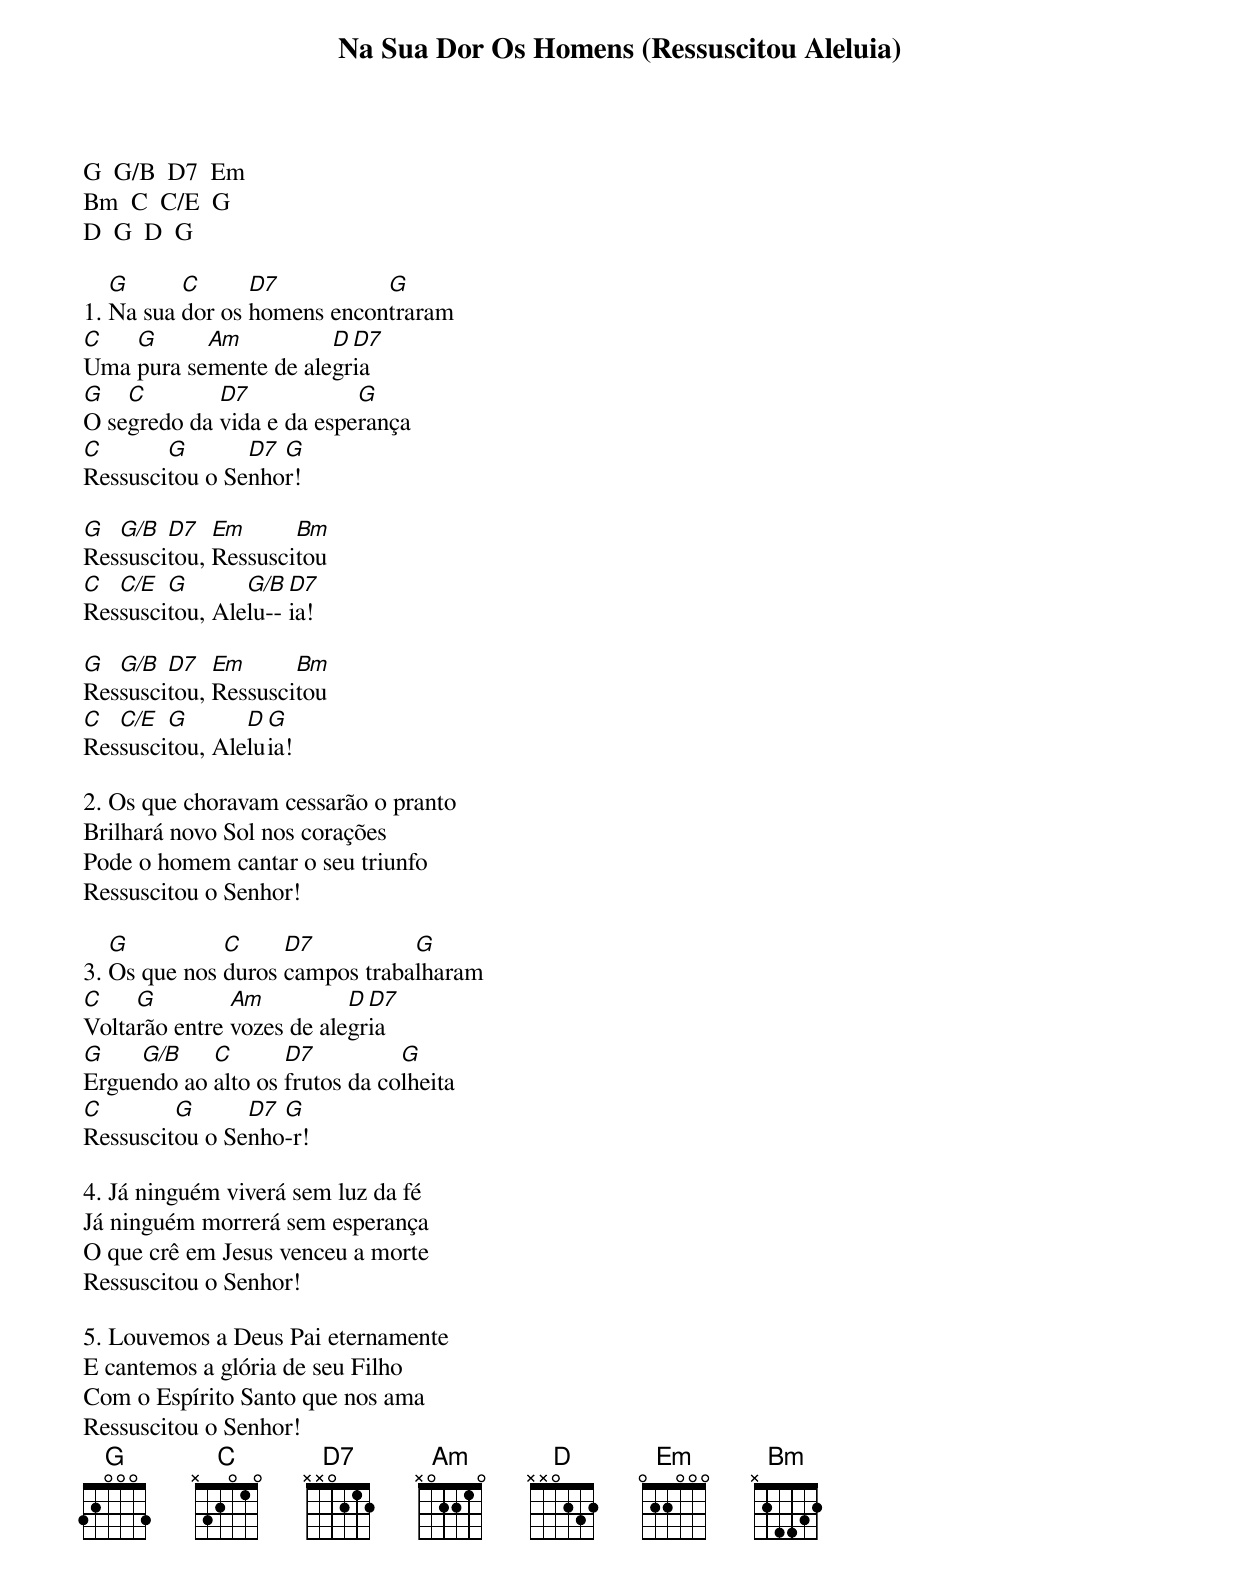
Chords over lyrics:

Na Sua Dor Os Homens (Ressuscitou Aleluia)

G  G/B  D7  Em
Bm  C  C/E  G
D  G  D  G

   G      C      D7          G
1. Na sua dor os homens encontraram
C   G      Am          D D7
Uma pura semente de alegria
G   C        D7            G
O segredo da vida e da esperança
C       G       D7 G
Ressuscitou o Senhor!

G  G/B  D7   Em      Bm
Ressuscitou, Ressuscitou
C  C/E  G       G/B D7
Ressuscitou, Alelu--ia!

G  G/B  D7   Em      Bm
Ressuscitou, Ressuscitou
C  C/E  G       D G
Ressuscitou, Aleluia!

2. Os que choravam cessarão o pranto
Brilhará novo Sol nos corações
Pode o homem cantar o seu triunfo
Ressuscitou o Senhor!

   G          C     D7          G
3. Os que nos duros campos trabalharam
C    G         Am          D D7
Voltarão entre vozes de alegria
G    G/B    C       D7          G
Erguendo ao alto os frutos da colheita
C        G      D7 G
Ressuscitou o Senho-r!

4. Já ninguém viverá sem luz da fé
Já ninguém morrerá sem esperança
O que crê em Jesus venceu a morte
Ressuscitou o Senhor!

5. Louvemos a Deus Pai eternamente
E cantemos a glória de seu Filho
Com o Espírito Santo que nos ama
Ressuscitou o Senhor!
